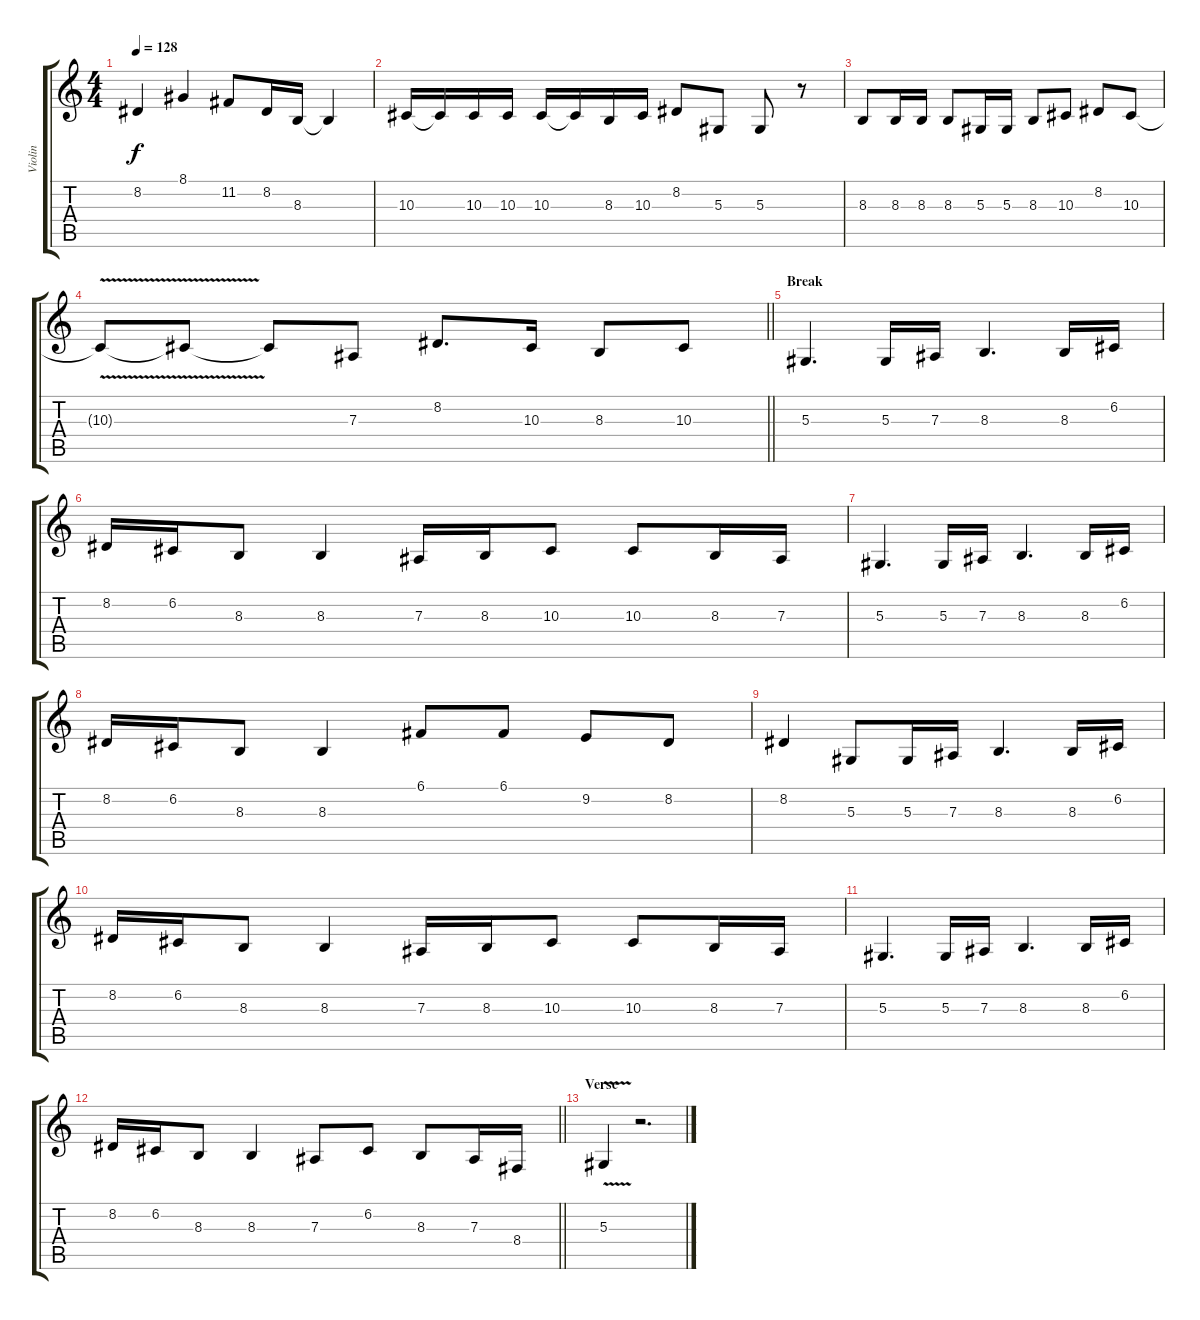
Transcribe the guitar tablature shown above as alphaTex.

\track ("Violin" "Violin") {instrument violin}
\staff {score tabs}
\tuning (C4 G3 Eb3 Bb2 F2 C2) {hide}
\ts (4 4)
\tempo 128
\clef g2
\ks c
8.2.4{dy f} 8.1.4 11.2.8 8.2.16 8.3.16 8.3{t}.4 |
10.3.16 10.3{t}.16 10.3.16 10.3.16 10.3.16 10.3{t}.16 8.3.16 10.3.16 8.2.8 5.3.8 5.3.8 r.8 |
8.3.8 8.3.16 8.3.16 8.3.8 5.3.16 5.3.16 8.3.8 10.3.8 8.2.8 10.3.8 |
\barLineRight lightlight
10.3{v t}.8 10.3{t}.8 10.3{t}.8 7.3.8 8.2.8{d} 10.3.16 8.3.8 10.3.8 |
\section ("" "Break")
5.3.4{d} 5.3.16 7.3.16 8.3.4{d} 8.3.16 6.2.16 |
8.2.16 6.2.16 8.3.8 8.3.4 7.3.16 8.3.16 10.3.8 10.3.8 8.3.16 7.3.16 |
5.3.4{d} 5.3.16 7.3.16 8.3.4{d} 8.3.16 6.2.16 |
8.2.16 6.2.16 8.3.8 8.3.4 6.1.8 6.1.8 9.2.8 8.2.8 |
8.2.4 5.3.8 5.3.16 7.3.16 8.3.4{d} 8.3.16 6.2.16 |
8.2.16 6.2.16 8.3.8 8.3.4 7.3.16 8.3.16 10.3.8 10.3.8 8.3.16 7.3.16 |
5.3.4{d} 5.3.16 7.3.16 8.3.4{d} 8.3.16 6.2.16 |
\barLineRight lightlight
8.2.16 6.2.16 8.3.8 8.3.4 7.3.8 6.2.8 8.3.8 7.3.16 8.4.16 |
\section ("" "Verse")
5.3{v}.4 r.2{d}
